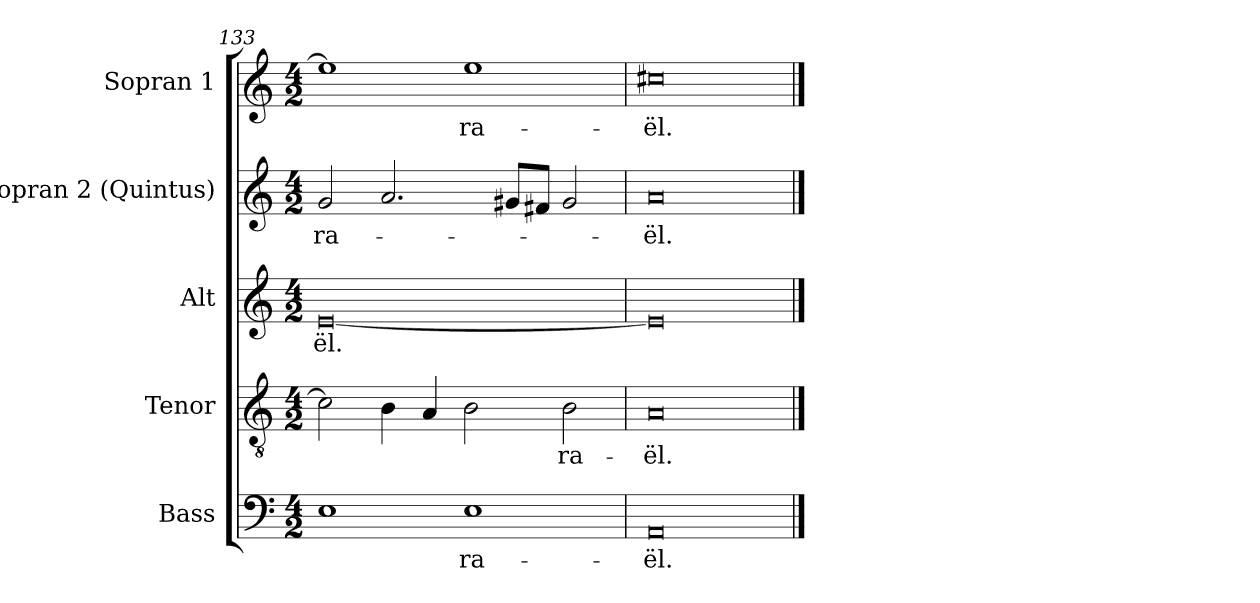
**kern	**text	**kern	**text	**kern	**text	**kern	**text	**kern	**text
*part5	*part5	*part4	*part4	*part3	*part3	*part2	*part2	*part1	*part1
*staff5	*staff5	*staff4	*staff4	*staff3	*staff3	*staff2	*staff2	*staff1	*staff1
*I"Bass	*	*I"Tenor	*	*I"Alt	*	*I"Sopran 2 (Quintus)	*	*I"Sopran 1	*
*I'B	*	*I'T	*	*I'A	*	*I'S 2	*	*I'S 1	*
*clefF4	*	*clefGv2	*	*clefG2	*	*clefG2	*	*clefG2	*
*k[]	*	*k[]	*	*k[]	*	*k[]	*	*k[]	*
*M4/2	*	*M4/2	*	*M4/2	*	*M4/2	*	*M4/2	*
=133	=133	=133	=133	=133	=133	=133	=133	=133	=133
1E	.	2c\]	.	[0e	-ël.	2g/	-ra-	1ee]	.
.	.	4B\	.	.	.	2.a/	.	.	.
.	.	4A/	.	.	.	.	.	.	.
1E	-ra-	2B\	.	.	.	.	.	1ee	-ra-
.	.	.	.	.	.	8g#X/L	.	.	.
.	.	.	.	.	.	8f#X/J	.	.	.
.	.	2B\	-ra-	.	.	2g#/	.	.	.
=134	=134	=134	=134	=134	=134	=134	=134	=134	=134
0AA	-ël.	0A	-ël.	0e]	.	0a	-ël.	0cc#X	-ël.
==	==	==	==	==	==	==	==	==	==
*-	*-	*-	*-	*-	*-	*-	*-	*-	*-
